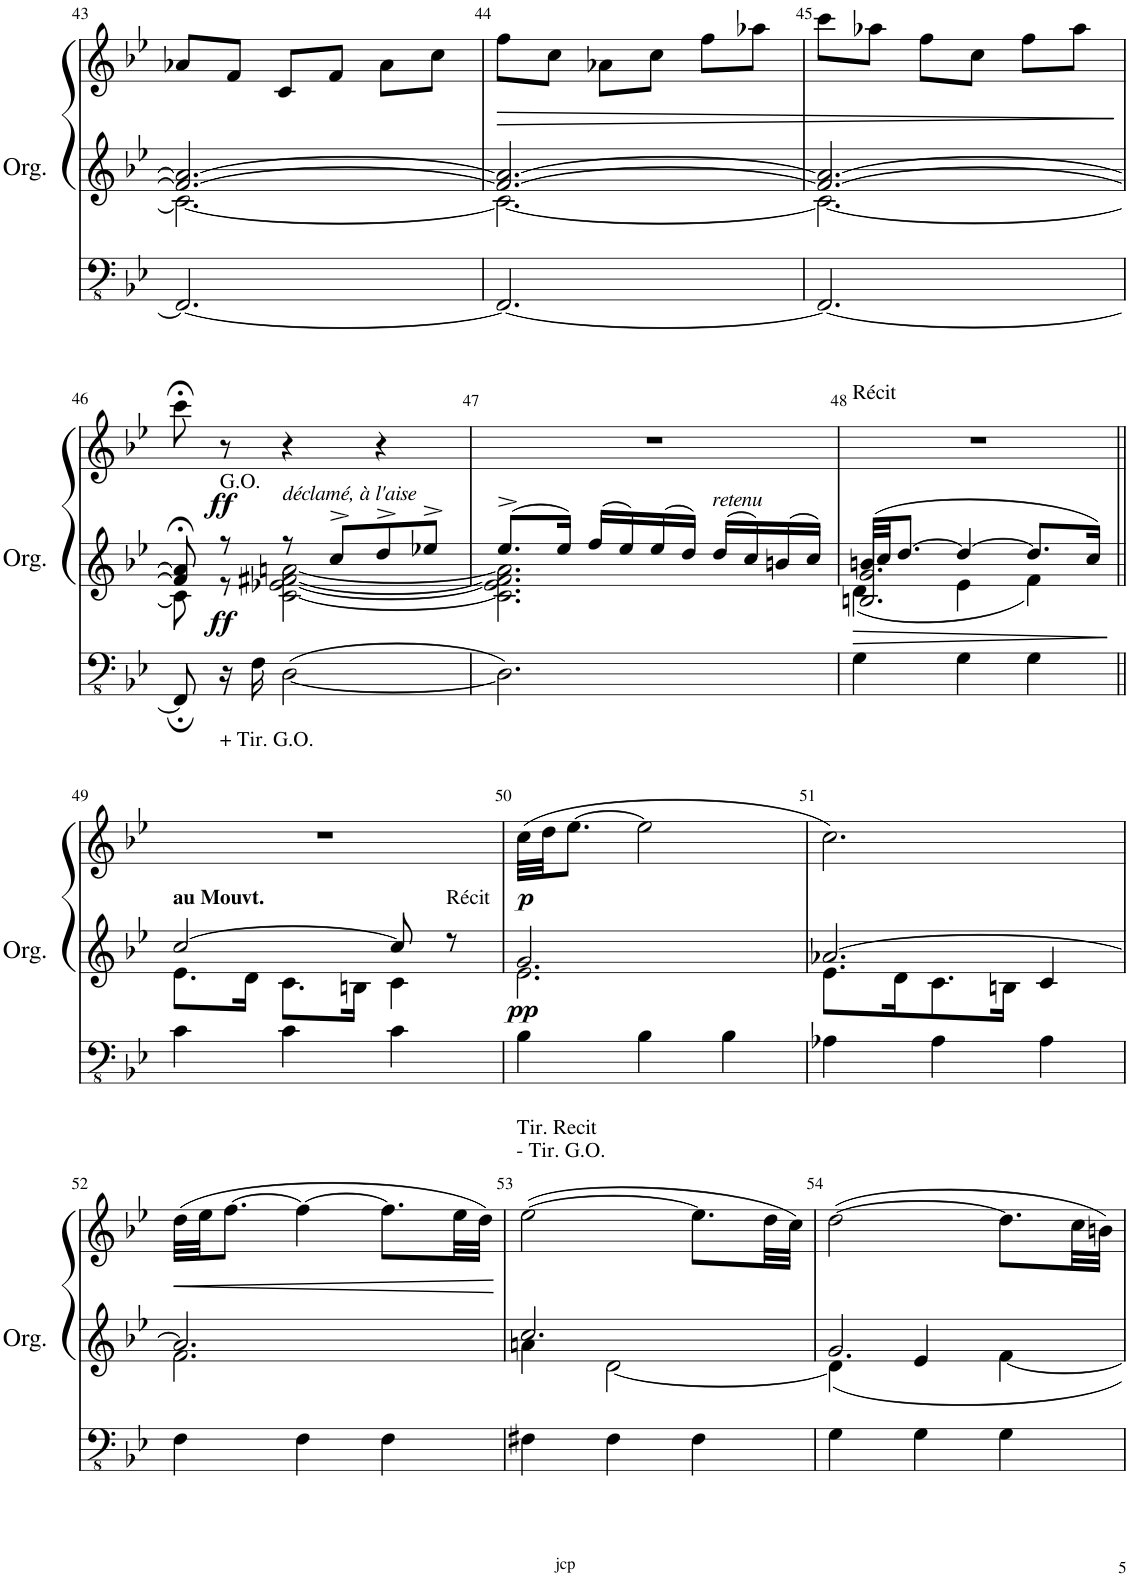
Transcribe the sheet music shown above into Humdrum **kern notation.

**kern	**kern	**kern	**dynam
*part1	*part1	*part1	*part1
*staff3	*staff2	*staff1	*staff1/2/3
*I"Orgue à tuyaux	*	*	*
*I'Org.	*	*	*
!!LO:PB:g=z
*clefFv4	*clefG2	*clefG2	*
*k[b-e-]	*k[b-e-]	*k[b-e-]	*
*M3/4	*M3/4	*M3/4	*
=43	=43	=43	=43
*	*^	*	*
2.FFF/_	2.f/_ 2.a-/_	2.c\_	8a-X/L	.
.	.	.	8f/J	.
.	.	.	8c/L	.
.	.	.	8f/J	.
.	.	.	8a-\L	.
.	.	.	8cc\J	.
=44	=44	=44	=44	=44
!	!	!	!	!LO:HP:b
2.FFF/_	2.f/_ 2.a-/_	2.c\_	8ff\L	>
.	.	.	8cc\J	.
.	.	.	8a-X\L	.
.	.	.	8cc\J	.
.	.	.	8ff\L	.
.	.	.	8aa-X\J	.
=45	=45	=45	=45	=45
2.FFF/_	2.f/_ 2.a-/_	2.c\_	8ccc\L	.
.	.	.	8aa-X\J	.
.	.	.	8ff\L	.
.	.	.	8cc\J	.
.	.	.	8ff\L	.
.	.	.	8aa-\J	.
!!LO:LB:g=z
=46	=46	=46	=46	=46
8FFF;/]	8f/];< 8a-/];<	8c\]	8ccc;<\	.
!	!LO:TX:a:t=G.O.	!	!	!
!LO:TX:b:t=+ Tir. G.O.	!	!	!	!
!	!	!	!	!LO:DY:a=3
!	!	!	!	!LO:DY:n=1:a=2
16r	8r	8r	8r	ff ff
16FF\	.	.	.	.
!	!LO:TX:a:i:t=déclamé, à l'aise	!	!	!
[<2DD\	8r	[2c\ [2e-X\ [2f#X\ [2an\	4r	.
.	8cc^/L	.	.	.
.	8dd^/	.	4r	.
.	8ee-X^/J	.	.	.
=47	=47	=47	=47	=47
2.DD\]	8.ee-^/L	2.c\] 2.e-\] 2.f#\] 2.a\]	2.r	.
.	16ee-/Jk	.	.	.
.	16ff/LL	.	.	.
.	16ee-/	.	.	.
.	16ee-/	.	.	.
.	16dd/JJ	.	.	.
!	!LO:TX:a:i:t=retenu	!	!	!
.	16dd/LL	.	.	.
.	16cc/	.	.	.
.	16bn/	.	.	.
.	16cc/JJ	.	.	.
*	*v	*v	*	*
=48	=48	=48	=48
!	!	!LO:TX:a:t=Récit	!
!	!	!	!LO:HP:b=2
*	*^	*	*
*	*	*^	*	*
4GG\	32bn/LLL	4d\	2.Bn/ 2.g/	2.r	>
.	32cc/JJ	.	.	.	.
.	[8.dd/J	.	.	.	.
4GG\	4dd/_	4e-\	.	.	.
4GG\	8.dd/L]	4f\	.	.	.
.	16cc/Jk	.	.	.	.
*	*v	*v	*v	*	*
.	.	.	]
!!LO:LB:g=z
=49||	=49||	=49||	=49||
*	*^	*	*
!	!LO:TX:a:B:t=au Mouvt.	!	!	!
4C\	[>2cc/	8.e-\L	2.r	.
.	.	16d\Jk	.	.
4C\	.	8.c\L	.	.
.	.	16Bn\Jk	.	.
4C\	8cc/]	4c\	.	.
!	!LO:TX:a:t=Récit	!	!	!
.	8r	.	.	.
=50	=50	=50	=50	=50
!LO:TX:b:t=Tir. Recit	!	!	!	!
!LO:TX:b:t=- Tir. G.O.	!	!	!	!
!	!	!	!	!LO:DY:b=2
!	!	!	!	!LO:DY:n=1:b
4BB-\	2.e-\	2.g/	(32cc\LLL	pp p
.	.	.	32dd\JJ	.
.	.	.	[8.ee-\J	.
4BB-\	.	.	2ee-\]	.
4BB-\	.	.	.	.
=51	=51	=51	=51	=51
4AA-X\	8.e-\L	[2.a-X/	2.cc\)	.
.	16d\K	.	.	.
4AA-\	8.c\	.	.	.
.	16Bn\Jk	.	.	.
4AA-\	4c/	.	.	.
!!LO:LB:g=z
=52	=52	=52	=52	=52
4FF\	2.f\	2.a-/]	(32dd\LLL	.
.	.	.	32ee-\JJ	.
.	.	.	[8.ff\J	.
4FF\	.	.	4ff\_	.
4FF\	.	.	8.ff\L]	.
.	.	.	32ee-\LL	.
.	.	.	32dd\JJJ)	.
*	*v	*v	*	*
.	.	.	]
=53	=53	=53	=53
*	*^	*	*
4FF#X\	4an\	2.cc/	([2ee-\	.
4FF#\	[2d\	.	.	.
4FF#\	.	.	8.ee-\L]	.
.	.	.	32dd\LL	.
.	.	.	32cc\JJJ)	.
=54	=54	=54	=54	=54
4GG\	4d\]	2.g/	([2dd\	.
4GG\	4e-/	.	.	.
4GG\	[4f\	.	8.dd\L]	.
.	.	.	32cc\LL	.
.	.	.	32bn\JJJ)	.
*	*v	*v	*	*
=	=	=	=
*-	*-	*-	*-
